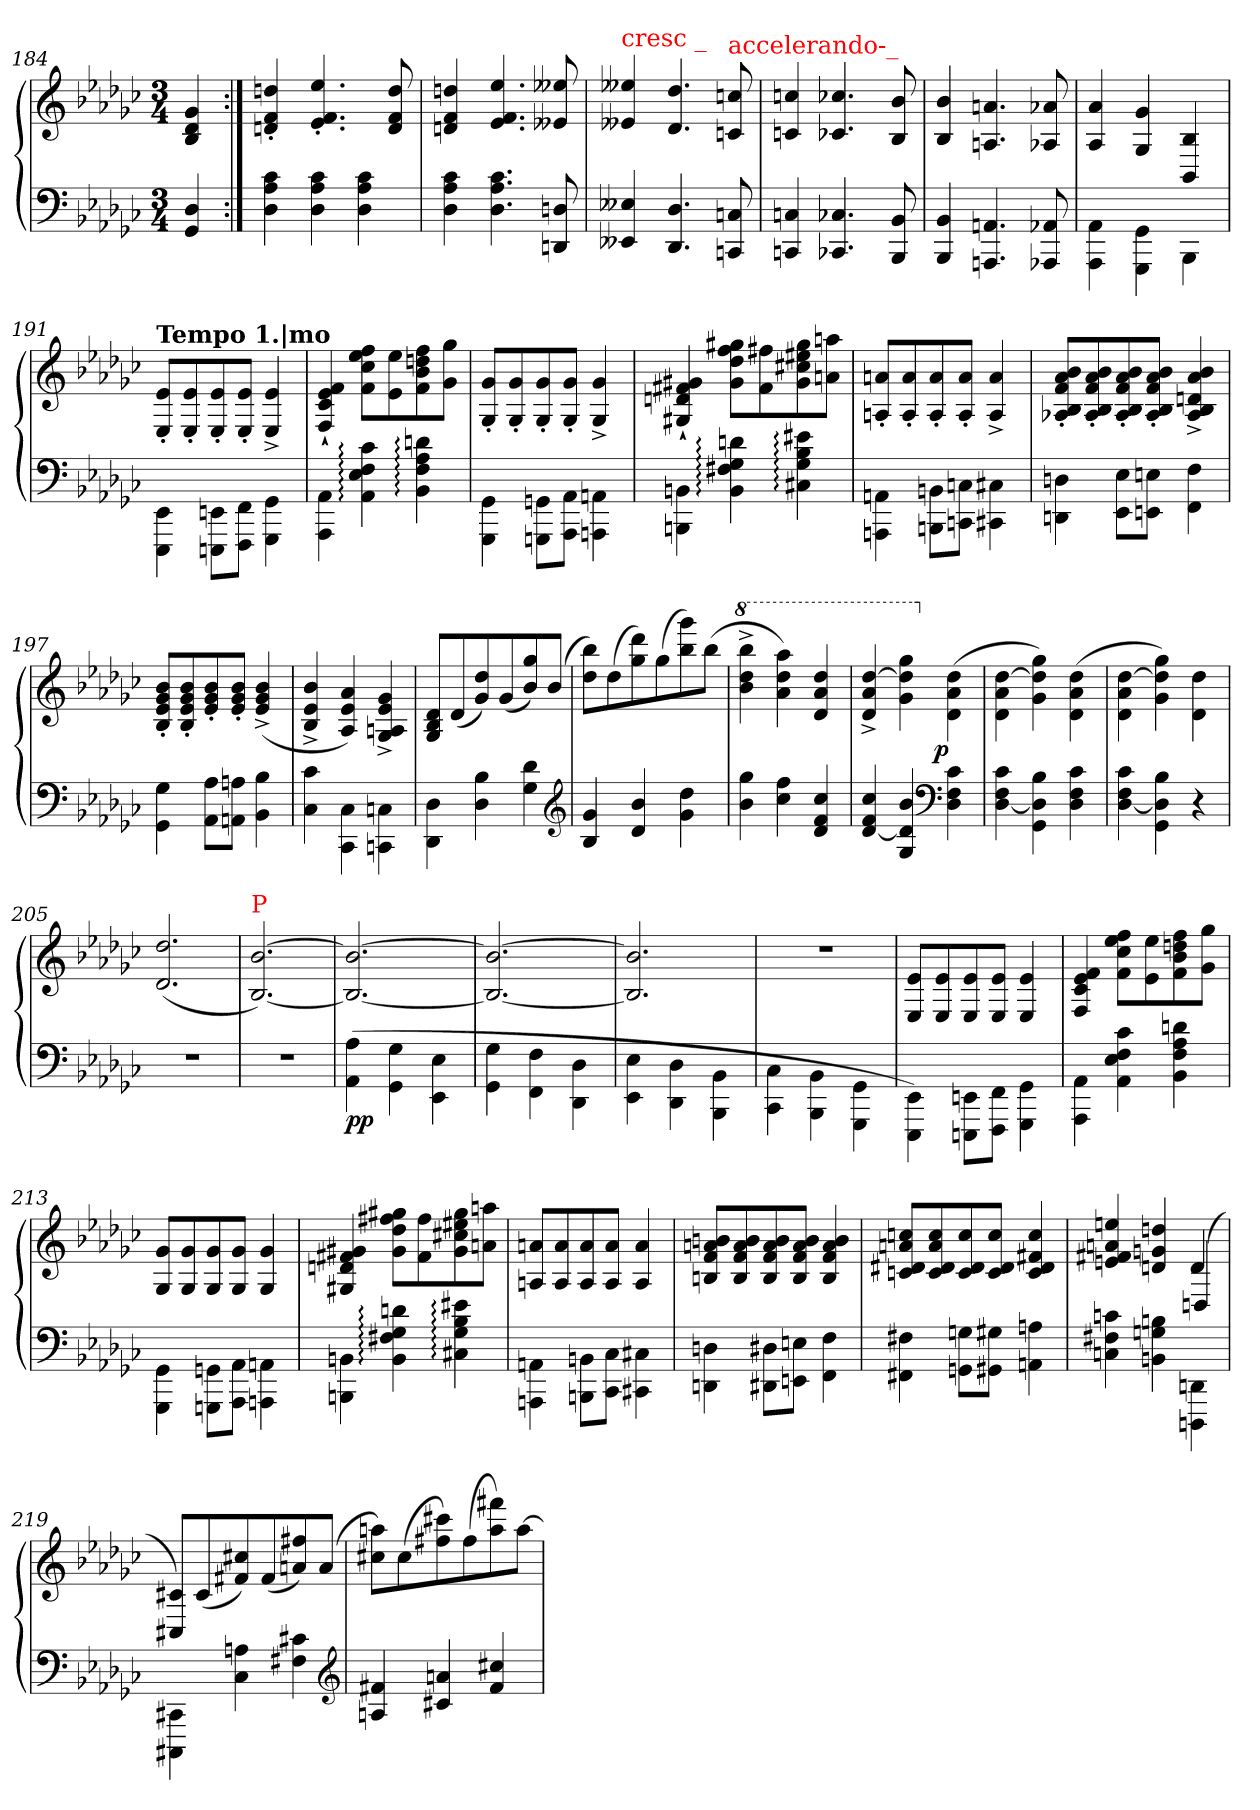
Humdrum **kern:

**kern	**kern	**dynam
*part1	*part1	*part1
*staff2	*staff1	*staff1/2
*clefF4	*clefG2	*
*k[b-e-a-d-g-c-]	*k[b-e-a-d-g-c-]	*
*e-:	*e-:	*
*M3/4	*M3/4	*
=184	=184	=184
4D- 4GG-	4g- 4d- 4B-	.
=185:|!	=185:|!	=185:|!
4c- 4A- 4D-	4ddn' 4f' 4dn'	.
4c- 4A- 4D-	4.ee-' 4.f' 4.e-'	.
4c- 4A- 4D-	.	.
.	8dd 8f 8d	.
=186	=186	=186
4c- 4A- 4D-	4ddn 4f 4dn	.
4.c- 4.A- 4.D-	4.ee- 4.f 4.e-	.
8Dn 8DDn	8ee--X 8e--X	.
=187	=187	=187
!	!LO:TX:a:color=red:t=cresc _	!
4E--X 4EE--X	4ee--X 4e--X	.
4.D- 4.DD-	4.dd- 4.d-	.
!	!LO:TX:a:color=red:t=accelerando-_	!
8Cn 8CCn	8ccn 8cn	.
=188	=188	=188
4Cn 4CCn	4ccn 4cn	.
4.C-X 4.CC-X	4.cc-X 4.c-X	.
8BB- 8BBB-	8b- 8B-	.
=189	=189	=189
4BB- 4BBB-	4b- 4B-	.
4.AAn 4.AAAn	4.an 4.An	.
8AA-X 8AAA-X	8a-X 8A-X	.
=190	=190	=190
4AA-\ 4AAA-\	4a- 4A-	.
4GG-\ 4GGG-\	4g- 4G-	.
4BBB-\	4B-/ 4BB-/	.
=191	=191	=191
!	!LO:TX:a:B:t=Tempo 1.|mo	!
4EE-\ 4EEE-\	8e-'>/ 8E-'>/L	.
.	8e-'>/ 8E-'>/	.
8EEn\ 8EEEn\L	8e-'>/ 8E-'>/	.
8FF\ 8FFF\J	8e-'>/ 8E-'>/J	.
4GG-\ 4GGG-\	4e-^>/ 4E-^>/	.
=192	=192	=192
4AA-\ 4AAA-\	4f`>/ 4e-`>/ 4c-`>/ 4F`>/	.
4c-: 4F: 4E-: 4AA-:	8ff 8ee- 8cc- 8fL	.
.	8ee- 8e-	.
4dn: 4A-: 4F: 4BB-:	8ff 8ddn 8b- 8f	.
.	8gg- 8g-J	.
=193	=193	=193
4GG-\ 4GGG-\	8g-'>/ 8G-'>/L	.
.	8g-'>/ 8G-'>/	.
8GGn\ 8GGGn\L	8g-'>/ 8G-'>/	.
8AA-\ 8AAA-\J	8g-'>/ 8G-'>/J	.
4AAn\ 4AAAn\	4g-^>/ 4G-^>/	.
=194	=194	=194
4BBn\ 4BBBn\	4g#X`>/ 4f#X`>/ 4dn`>/ 4G#X`>/	.
4dn: 4G-: 4F#: 4BB:	8gg# 8ff 8dd- 8g#L	.
.	8ff# 8f#	.
4e#X: 4B-: 4G-: 4C#X:	8gg# 8ee#X 8cc#X 8g#	.
.	8aan 8anJ	.
=195	=195	=195
4AAn\ 4AAAn\	8an'>/ 8An'>/L	.
.	8a'>/ 8A'>/	.
8BBn\ 8BBBn\L	8a'>/ 8A'>/	.
8Cn\ 8CCn\J	8a'>/ 8A'>/J	.
4C#X\ 4CC#X\	4a^>/ 4A^>/	.
=196	=196	=196
4Dn\ 4DDn\	8b-'>/ 8a-'>/ 8f'>/ 8B-'>/ 8A-X'>/L	.
.	8b-'>/ 8a-'>/ 8f'>/ 8B-'>/ 8A-'>/	.
8E-\ 8EE-\L	8b-'>/ 8a-'>/ 8f'>/ 8B-'>/ 8A-'>/	.
8En\ 8EEn\J	8b-'>/ 8a-'>/ 8f'>/ 8B-'>/ 8A-'>/J	.
4F\ 4FF\	4b-^>/ 4a-^>/ 4dn^>/ 4B-^>/ 4A-^>/	.
=197	=197	=197
4G-\ 4GG-\	8b-'> 8g-'> 8e-'> 8B-'>L	.
.	8b-'> 8g-'> 8e-'> 8B-'>	.
8A- 8AA-L	8b-'> 8g-'> 8e-'>	.
8An 8AAnJ	8b-'> 8g-'> 8e-'>J	.
4B- 4BB-	(>4b-^> 4g-^> 4e-^>	.
=198	=198	=198
4c- 4C-	4b-^ 4e-^ 4B-^	.
4C-\ 4CC-\	4a- 4e- 4A-)	.
4Cn\ 4CCn\	4g-^/ 4e-^/ 4An^/ 4G-^/	.
=199	=199	=199
4D-\ 4DD-\	8d-/ 8B-/ 8G-/L	.
.	(<8d-	.
4B- 4D-	8dd- 8g-)	.
.	(<8g-	.
4d- 4G-	8gg- 8b-)	.
.	(<8b-J	.
*clefG2	*	*
=200	=200	=200
4g- 4B-	8bb- 8dd-L)	.
.	(>8dd-	.
4b- 4d-	8ddd- 8gg-)	.
.	(>8gg-	.
4dd- 4g-	8ggg- 8bb-)	.
.	(>8bb-J	.
=201	=201	=201
*	*8va	*
4gg- 4b-	4bbb-^< 4ddd-^< 4bb-^<	.
4ff 4cc-	4aaa- 4ddd- 4aa-)	.
4cc- 4f 4d-	4ddd- 4aa- 4dd-	.
=202	=202	=202
4cc- 4f [4d-	[4ddd-^ 4aa-^ 4dd-^	.
4b- 4d-] 4G-	4ggg- 4ddd-] 4gg-	.
*clefF4	*	*
*	*X8va	*
!	!	!LO:DY:rj
4c- 4F 4D-	(>4dd-\ 4a-\ 4d-\	p
=203	=203	=203
4c- 4F [4D-	[4dd-\ 4a-\ 4d-\	.
4B- 4D-] 4GG-	4gg-\ 4dd-]\ 4g-\)	.
4c- 4F 4D-	(>4dd-\ 4a-\ 4d-\	.
=204	=204	=204
4c- 4F [4D-	[4dd-\ 4a-\ 4d-\	.
4B- 4D-] 4GG-	4gg- 4dd-] 4g-)	.
4r	4dd-\ 4d-\	.
=205	=205	=205
2.rF	(>2.dd- 2.d-	.
=206	=206	=206
!	!LO:TX:a:color=red:t=P	!
2.rF	[2.b- [2.B-)	.
=207	=207	=207
!	!	!LO:DY:b=2
(>4A- 4AA-	2.b-_ 2.B-_	pp
4G-\ 4GG-\	.	.
4E-\ 4EE-\	.	.
=208	=208	=208
4G-\ 4GG-\	2.b-_ 2.B-_	.
4F\ 4FF\	.	.
4D-\ 4DD-\	.	.
=209	=209	=209
4E-\ 4EE-\	2.b-] 2.B-]	.
4D-\ 4DD-\	.	.
4BB-\ 4BBB-\	.	.
=210	=210	=210
4C-\ 4CC-\	2.rdd	.
4BB-\ 4BBB-\	.	.
4GG-\ 4GGG-\	.	.
=211	=211	=211
4EE-\ 4EEE-\)	8e-/ 8E-/L	.
.	8e-/ 8E-/	.
8EEn\ 8EEEn\L	8e-/ 8E-/	.
8FF\ 8FFF\J	8e-/ 8E-/J	.
4GG-\ 4GGG-\	4e-/ 4E-/	.
=212	=212	=212
4AA-\ 4AAA-\	4f/ 4e-/ 4c-/ 4F/	.
4c- 4F 4E- 4AA-	8ff 8ee- 8cc- 8fL	.
.	8ee- 8e-	.
4dn 4A- 4F 4BB-	8ff 8ddn 8b- 8f	.
.	8gg- 8g-J	.
=213	=213	=213
4GG-\ 4GGG-\	8g-/ 8G-/L	.
.	8g-/ 8G-/	.
8GGn\ 8GGGn\L	8g-/ 8G-/	.
8AA-\ 8AAA-\J	8g-/ 8G-/J	.
4AAn\ 4AAAn\	4g-/ 4G-/	.
=214	=214	=214
4BBn\ 4BBBn\	4g#X 4f#X 4dn 4G#X	.
4d: 4G-: 4F#X: 4BB:	8gg# 8ff# 8dd- 8g#L	.
.	8ff# 8f#	.
4e#X: 4B-: 4G-: 4C#X:	8gg# 8ee#X 8cc#X 8g#	.
.	8aan 8anJ	.
=215	=215	=215
4AAn\ 4AAAn\	8an/ 8An/L	.
.	8a/ 8A/	.
8BBn\ 8BBBn\L	8a/ 8A/	.
8C-\ 8CC-\J	8a/ 8A/J	.
4C#X\ 4CC#X\	4a/ 4A/	.
=216	=216	=216
4Dn\ 4DDn\	8bn 8an 8f 8BnL	.
.	8b 8a 8f 8B	.
8D#X\ 8DD#X\L	8b 8a 8f 8B	.
8En 8EEnJ	8b 8a 8f 8BJ	.
4F\ 4FF\	4b 4a 4f 4B	.
=217	=217	=217
4F#X\ 4FF#X\	8ccn 8an 8d#X 8cnL	.
.	8cc 8a 8d# 8c	.
8Gn\ 8GGn\L	8cc 8d# 8c	.
8G#X 8GG#XJ	8cc 8d# 8cJ	.
4An 4AAn	4cc 4f#X 4d# 4c	.
=218	=218	=218
*	*^	*
4cn 4F#X 4Cn	4een 4an 4f#X 4en	2ryy	.
4Bn 4Gn 4BBn	4ddn 4gn 4dn	.	.
4DDn\ 4DDDn\	(<4d	4Dn/	.
*	*v	*v	*
=219	=219	=219
4CC#X\ 4CCC#X\	8c#X 8C#XL)	.
.	(<8c#	.
4An 4C-	8cc# 8f#X)	.
.	(<8f#	.
4c# 4F#	8ff# 8an)	.
.	(>8aJ	.
*clefG2	*	*
=220	=220	=220
4f# 4An	8aan 8cc#XL)	.
.	(>8cc#	.
4an 4c#X	8ccc# 8ff#X)	.
.	(>8ff#	.
4cc# 4f#	8fff# 8aa)	.
.	[8aaJ	.
=	=	=
*-	*-	*-
